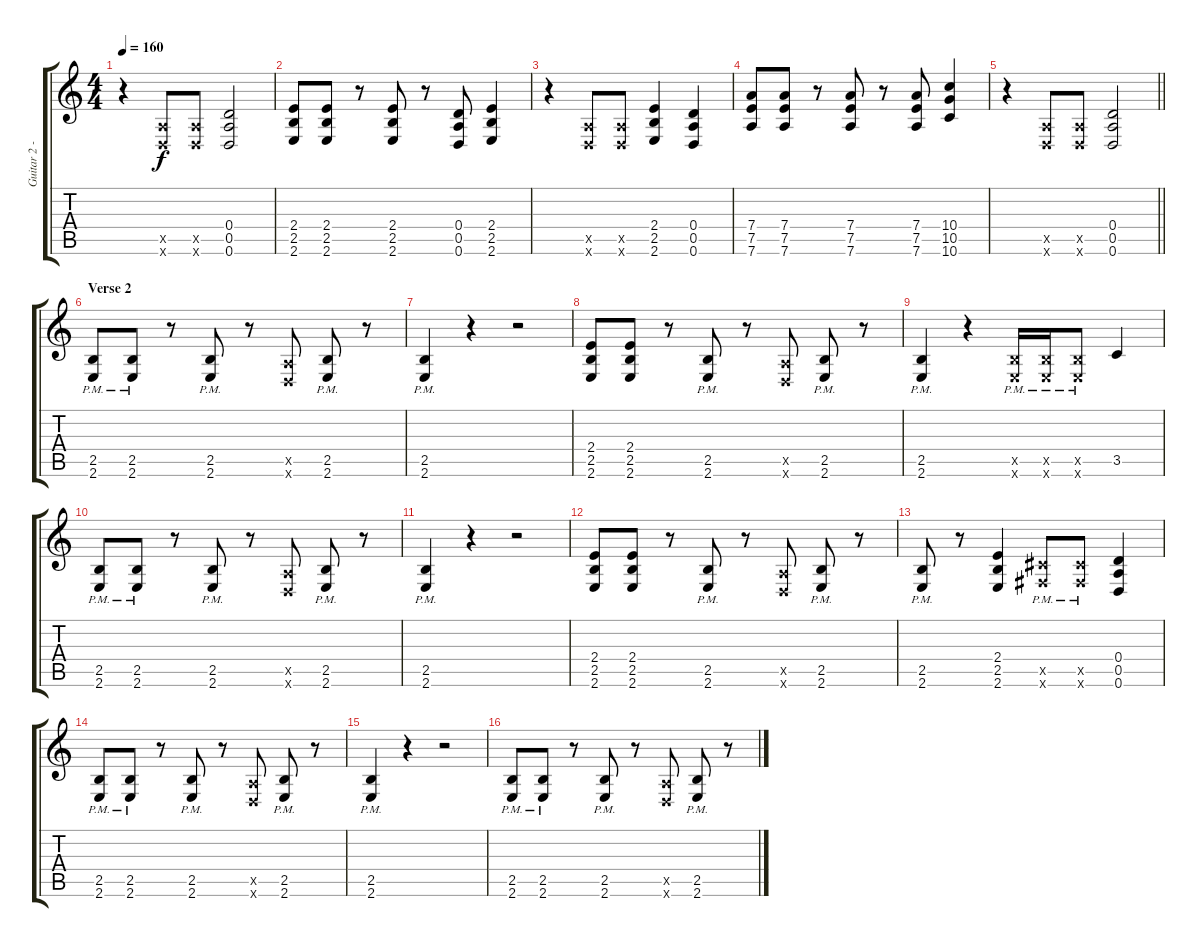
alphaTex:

\track ("Guitar 2 - Korey Cooper" "Guitar 2 -") {instrument distortionguitar}
\staff {score tabs}
\tuning (E4 B3 G3 D3 A2 D2) {hide}
\ts (4 4)
\tempo 160
\clef g2
\ks c
r.4{dy f} (0.5{x} 0.6{x}).8 (0.5{x} 0.6{x}).8 (0.4 0.5 0.6).2 |
(2.4 2.5 2.6).8 (2.4 2.5 2.6).8 r.8 (2.4 2.5 2.6).8 r.8 (0.4 0.5 0.6).8 (2.4 2.5 2.6).4 |
r.4 (0.5{x} 0.6{x}).8 (0.5{x} 0.6{x}).8 (2.4 2.5 2.6).4 (0.4 0.5 0.6).4 |
(7.4 7.5 7.6).8 (7.4 7.5 7.6).8 r.8 (7.4 7.5 7.6).8 r.8 (7.4 7.5 7.6).8 (10.4 10.5 10.6).4 |
\barLineRight lightlight
r.4 (0.5{x} 0.6{x}).8 (0.5{x} 0.6{x}).8 (0.4 0.5 0.6).2 |
\section ("" "Verse 2")
(2.5{pm} 2.6{pm}).8 (2.5{pm} 2.6{pm}).8 r.8 (2.5{pm} 2.6{pm}).8 r.8 (0.5{x} 0.6{x}).8 (2.5{pm} 2.6{pm}).8 r.8 |
(2.5{pm} 2.6{pm}).4 r.4 r.2 |
(2.4 2.5 2.6).8 (2.4 2.5 2.6).8 r.8 (2.5{pm} 2.6{pm}).8 r.8 (0.5{x} 0.6{x}).8 (2.5{pm} 2.6{pm}).8 r.8 |
(2.5{pm} 2.6{pm}).4 r.4 (2.5{pm x} 2.6{pm x}).16 (2.5{pm x} 2.6{pm x}).16 (2.5{pm x} 2.6{pm x}).8 3.5.4 |
(2.5{pm} 2.6{pm}).8 (2.5{pm} 2.6{pm}).8 r.8 (2.5{pm} 2.6{pm}).8 r.8 (0.5{x} 0.6{x}).8 (2.5{pm} 2.6{pm}).8 r.8 |
(2.5{pm} 2.6{pm}).4 r.4 r.2 |
(2.4 2.5 2.6).8 (2.4 2.5 2.6).8 r.8 (2.5{pm} 2.6{pm}).8 r.8 (0.5{x} 0.6{x}).8 (2.5{pm} 2.6{pm}).8 r.8 |
(2.5{pm} 2.6{pm}).8 r.8 (2.4 2.5 2.6).4 (4.5{pm x} 4.6{pm x}).8 (4.5{x} 4.6{pm x}).8 (0.4 0.5 0.6).4 |
(2.5{pm} 2.6{pm}).8 (2.5{pm} 2.6{pm}).8 r.8 (2.5{pm} 2.6{pm}).8 r.8 (0.5{x} 0.6{x}).8 (2.5{pm} 2.6{pm}).8 r.8 |
(2.5{pm} 2.6{pm}).4 r.4 r.2 |
(2.5{pm} 2.6{pm}).8 (2.5{pm} 2.6{pm}).8 r.8 (2.5{pm} 2.6{pm}).8 r.8 (0.5{x} 0.6{x}).8 (2.5{pm} 2.6{pm}).8 r.8
